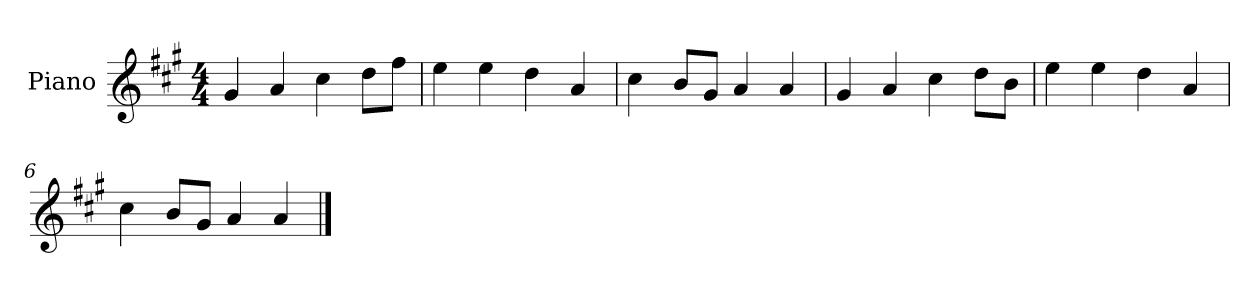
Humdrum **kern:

**kern
*part1
*staff1
*I"Piano
*I'P-no
*clefG2
*k[f#c#g#]
*M4/4
*MM90
=1
4g#/
4a/
4cc#\
8dd\L
8ff#\J
=2
4ee\
4ee\
4dd\
4a/
=3
4cc#\
8b/L
8g#/J
4a/
4a/
=4
4g#/
4a/
4cc#\
8dd\L
8b\J
=5
4ee\
4ee\
4dd\
4a/
=6
4cc#\
8b/L
8g#/J
4a/
4a/
==
*-
